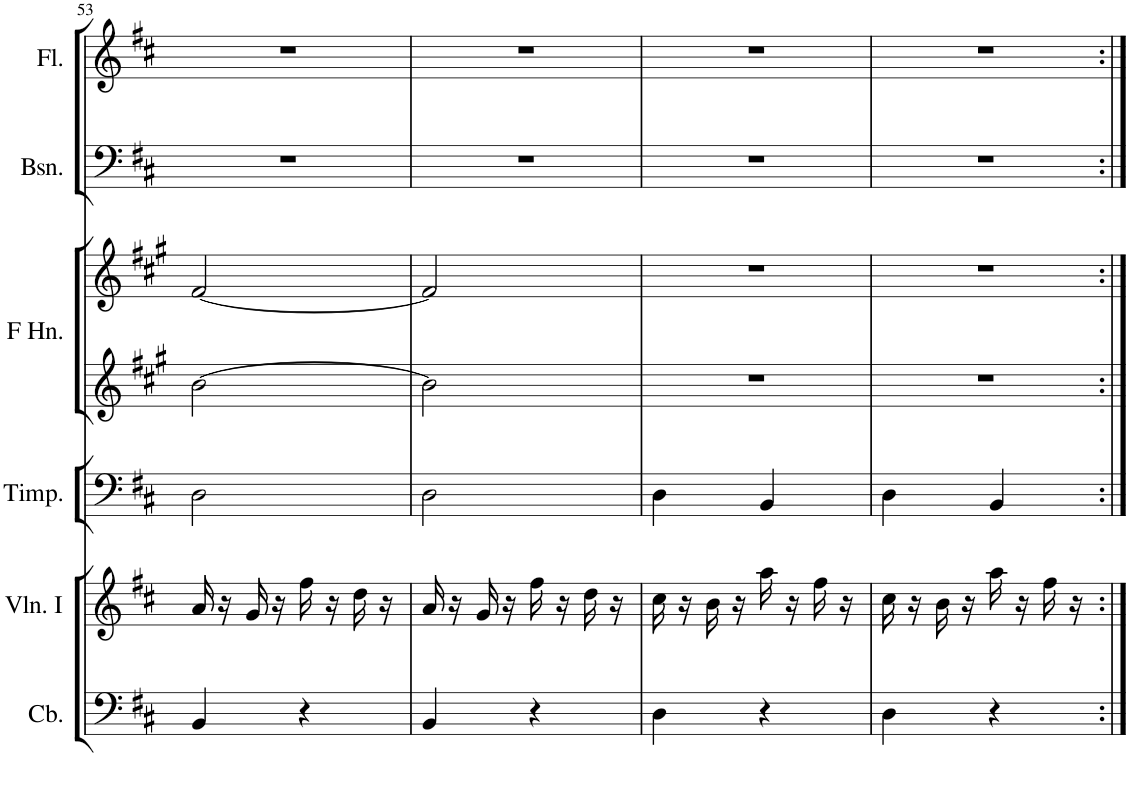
**kern	**kern	**kern	**kern	**kern	**kern	**kern
*part6	*part5	*part4	*part3	*part3	*part2	*part1
*staff7	*staff6	*staff5	*staff4	*staff3	*staff2	*staff1
*I"Contrabasses	*I"Violins I	*I"Timpani	*I"Horns in F	*	*I"Bassoons	*I"Flutes
*I'Cb.	*I'Vln. I	*I'Timp.	*	*	*I'Bsn.	*I'Fl.
!!LO:PB:g=z
*clefF4	*clefG2	*clefF4	*clefG2	*clefG2	*clefF4	*clefG2
*Trd7c12	*	*	*Trd4c7	*Trd4c7	*	*
*k[f#c#]	*k[f#c#]	*k[f#c#]	*k[f#c#g#]	*k[f#c#g#]	*k[f#c#]	*k[f#c#]
*M2/4	*M2/4	*M2/4	*M2/4	*M2/4	*M2/4	*M2/4
=53	=53	=53	=53	=53	=53	=53
4BB/	16a/	2D\	[2b\	[2f#/	2r	2r
.	16r	.	.	.	.	.
.	16g/	.	.	.	.	.
.	16r	.	.	.	.	.
4r	16ff#\	.	.	.	.	.
.	16r	.	.	.	.	.
.	16dd\	.	.	.	.	.
.	16r	.	.	.	.	.
=54	=54	=54	=54	=54	=54	=54
4BB/	16a/	2D\	2b\]	2f#/]	2r	2r
.	16r	.	.	.	.	.
.	16g/	.	.	.	.	.
.	16r	.	.	.	.	.
4r	16ff#\	.	.	.	.	.
.	16r	.	.	.	.	.
.	16dd\	.	.	.	.	.
.	16r	.	.	.	.	.
=55	=55	=55	=55	=55	=55	=55
4D\	16cc#\	4D\	2r	2r	2r	2r
.	16r	.	.	.	.	.
.	16b\	.	.	.	.	.
.	16r	.	.	.	.	.
4r	16aa\	4BB/	.	.	.	.
.	16r	.	.	.	.	.
.	16ff#\	.	.	.	.	.
.	16r	.	.	.	.	.
=56	=56	=56	=56	=56	=56	=56
4D\	16cc#\	4D\	2r	2r	2r	2r
.	16r	.	.	.	.	.
.	16b\	.	.	.	.	.
.	16r	.	.	.	.	.
4r	16aa\	4BB/	.	.	.	.
.	16r	.	.	.	.	.
.	16ff#\	.	.	.	.	.
.	16r	.	.	.	.	.
=:|!	=:|!	=:|!	=:|!	=:|!	=:|!	=:|!
*-	*-	*-	*-	*-	*-	*-
